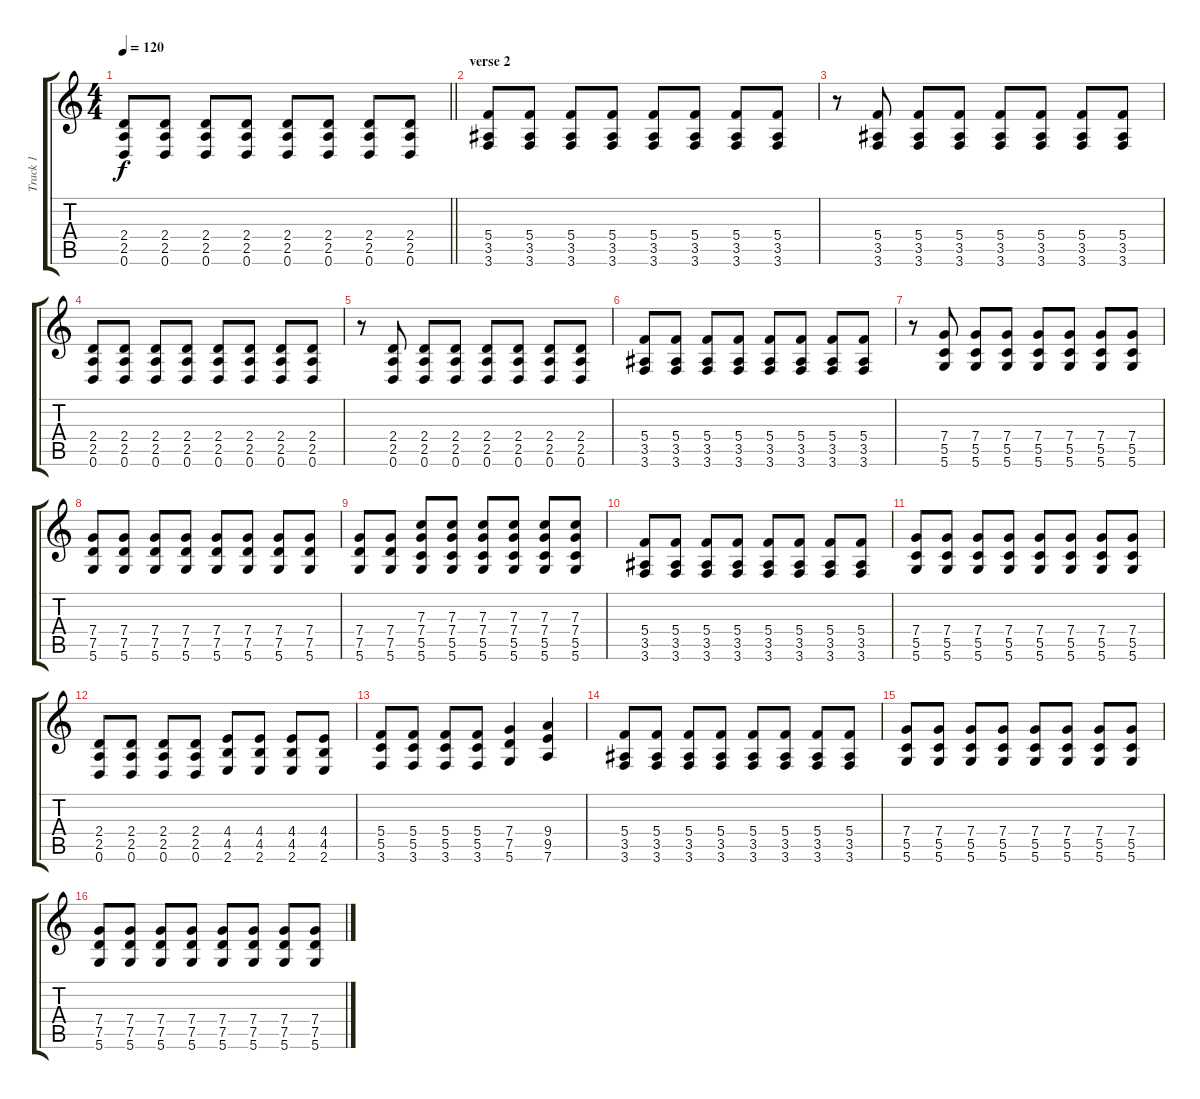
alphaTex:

\track ("Track 1" "Track 1") {instrument distortionguitar}
\staff {score tabs}
\tuning (D4 A3 F3 C3 G2 D2) {hide}
\ts (4 4)
\tempo 120
\clef g2
\barLineRight lightlight
\ks c
(2.4 2.5 0.6).8{dy f} (2.4 2.5 0.6).8 (2.4 2.5 0.6).8 (2.4 2.5 0.6).8 (2.4 2.5 0.6).8 (2.4 2.5 0.6).8 (2.4 2.5 0.6).8 (2.4 2.5 0.6).8 |
\section ("" "verse 2")
(5.4 3.5 3.6).8 (5.4 3.5 3.6).8 (5.4 3.5 3.6).8 (5.4 3.5 3.6).8 (5.4 3.5 3.6).8 (5.4 3.5 3.6).8 (5.4 3.5 3.6).8 (5.4 3.5 3.6).8 |
r.8 (5.4 3.5 3.6).8 (5.4 3.5 3.6).8 (5.4 3.5 3.6).8 (5.4 3.5 3.6).8 (5.4 3.5 3.6).8 (5.4 3.5 3.6).8 (5.4 3.5 3.6).8 |
(2.4 2.5 0.6).8 (2.4 2.5 0.6).8 (2.4 2.5 0.6).8 (2.4 2.5 0.6).8 (2.4 2.5 0.6).8 (2.4 2.5 0.6).8 (2.4 2.5 0.6).8 (2.4 2.5 0.6).8 |
r.8 (2.4 2.5 0.6).8 (2.4 2.5 0.6).8 (2.4 2.5 0.6).8 (2.4 2.5 0.6).8 (2.4 2.5 0.6).8 (2.4 2.5 0.6).8 (2.4 2.5 0.6).8 |
(5.4 3.5 3.6).8 (5.4 3.5 3.6).8 (5.4 3.5 3.6).8 (5.4 3.5 3.6).8 (5.4 3.5 3.6).8 (5.4 3.5 3.6).8 (5.4 3.5 3.6).8 (5.4 3.5 3.6).8 |
r.8 (7.4 5.5 5.6).8 (7.4 5.5 5.6).8 (7.4 5.5 5.6).8 (7.4 5.5 5.6).8 (7.4 5.5 5.6).8 (7.4 5.5 5.6).8 (7.4 5.5 5.6).8 |
(7.4 7.5 5.6).8 (7.4 7.5 5.6).8 (7.4 7.5 5.6).8 (7.4 7.5 5.6).8 (7.4 7.5 5.6).8 (7.4 7.5 5.6).8 (7.4 7.5 5.6).8 (7.4 7.5 5.6).8 |
(7.4 7.5 5.6).8 (7.4 7.5 5.6).8 (7.3 7.4 5.5 5.6).8 (7.3 7.4 5.5 5.6).8 (7.3 7.4 5.5 5.6).8 (7.3 7.4 5.5 5.6).8 (7.3 7.4 5.5 5.6).8 (7.3 7.4 5.5 5.6).8 |
(5.4 3.5 3.6).8 (5.4 3.5 3.6).8 (5.4 3.5 3.6).8 (5.4 3.5 3.6).8 (5.4 3.5 3.6).8 (5.4 3.5 3.6).8 (5.4 3.5 3.6).8 (5.4 3.5 3.6).8 |
(7.4 5.5 5.6).8 (7.4 5.5 5.6).8 (7.4 5.5 5.6).8 (7.4 5.5 5.6).8 (7.4 5.5 5.6).8 (7.4 5.5 5.6).8 (7.4 5.5 5.6).8 (7.4 5.5 5.6).8 |
(2.4 2.5 0.6).8 (2.4 2.5 0.6).8 (2.4 2.5 0.6).8 (2.4 2.5 0.6).8 (4.4 4.5 2.6).8 (4.4 4.5 2.6).8 (4.4 4.5 2.6).8 (4.4 4.5 2.6).8 |
(5.4 5.5 3.6).8 (5.4 5.5 3.6).8 (5.4 5.5 3.6).8 (5.4 5.5 3.6).8 (7.4 7.5 5.6).4 (9.4 9.5 7.6).4 |
(5.4 3.5 3.6).8 (5.4 3.5 3.6).8 (5.4 3.5 3.6).8 (5.4 3.5 3.6).8 (5.4 3.5 3.6).8 (5.4 3.5 3.6).8 (5.4 3.5 3.6).8 (5.4 3.5 3.6).8 |
(7.4 5.5 5.6).8 (7.4 5.5 5.6).8 (7.4 5.5 5.6).8 (7.4 5.5 5.6).8 (7.4 5.5 5.6).8 (7.4 5.5 5.6).8 (7.4 5.5 5.6).8 (7.4 5.5 5.6).8 |
(7.4 7.5 5.6).8 (7.4 7.5 5.6).8 (7.4 7.5 5.6).8 (7.4 7.5 5.6).8 (7.4 7.5 5.6).8 (7.4 7.5 5.6).8 (7.4 7.5 5.6).8 (7.4 7.5 5.6).8
